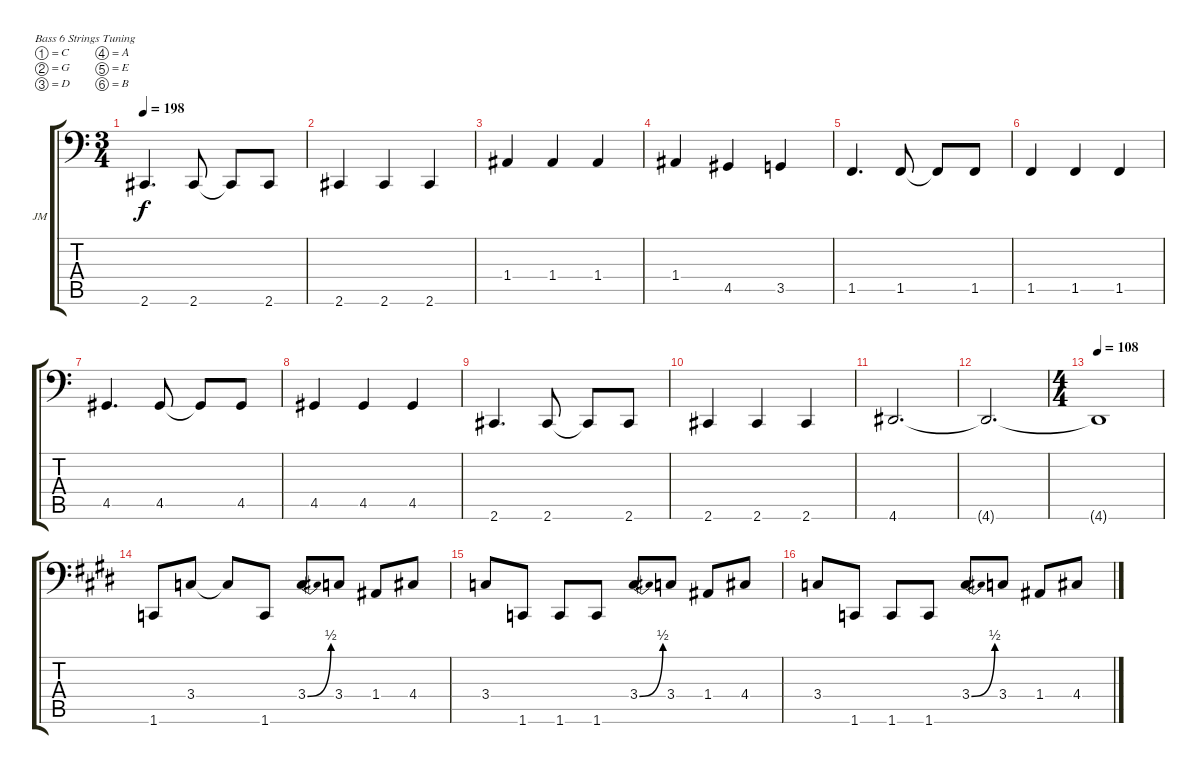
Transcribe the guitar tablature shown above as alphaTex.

\defaultSystemsLayout 4
\bracketExtendMode groupsimilarinstruments
\firstSystemTrackNameOrientation horizontal
\otherSystemsTrackNameOrientation horizontal
\track ("John Myung " "JM") {instrument electricbassfinger}
\staff {score tabs}
\tuning (C3 G2 D2 A1 E1 B0)
\ts (3 4)
\tempo 198
\clef f4
\ks c
2.6.4{d dy f} 2.6.8 2.6{t}.8 2.6.8 |
2.6.4 2.6.4 2.6.4 |
1.4.4 1.4.4 1.4.4 |
1.4.4 4.5.4 3.5.4 |
1.5.4{d} 1.5.8 1.5{t}.8 1.5.8 |
1.5.4 1.5.4 1.5.4 |
4.5.4{d} 4.5.8 4.5{t}.8 4.5.8 |
4.5.4 4.5.4 4.5.4 |
2.6.4{d} 2.6.8 2.6{t}.8 2.6.8 |
2.6.4 2.6.4 2.6.4 |
4.6.2{d} |
4.6{t}.2{d} |
\ts (4 4)
\tempo 108
4.6{t}.1 |
\ks e
1.6.8 3.4.8 3.4{t}.8 1.6.8 3.4{be (bend 0 0 60 2)}.8 3.4.8 1.4.8 4.4.8 |
3.4.8 1.6.8 1.6.8 1.6.8 3.4{be (bend 0 0 60 2)}.8 3.4.8 1.4.8 4.4.8 |
3.4.8 1.6.8 1.6.8 1.6.8 3.4{be (bend 0 0 60 2)}.8 3.4.8 1.4.8 4.4.8
